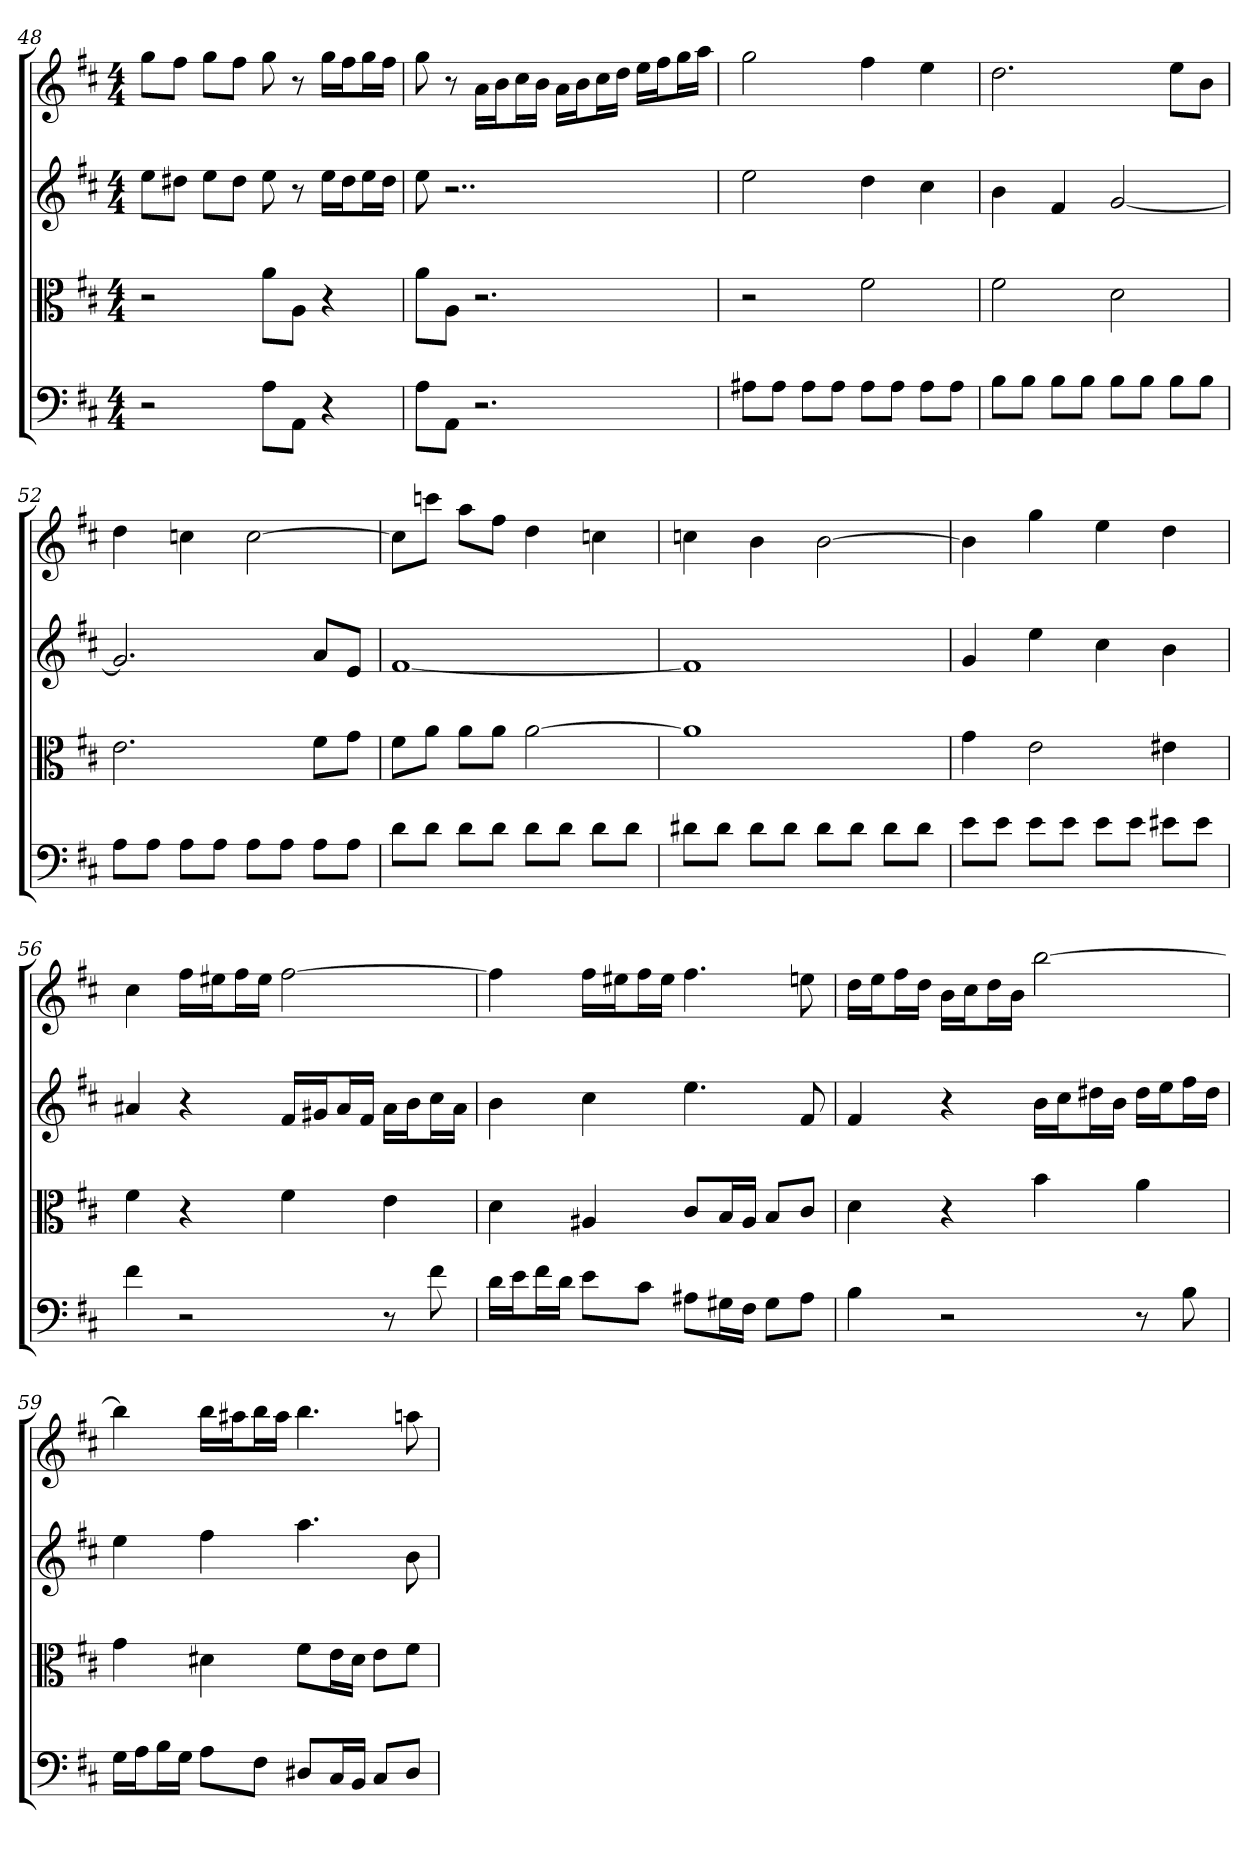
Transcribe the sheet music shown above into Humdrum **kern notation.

**kern	**kern	**kern	**kern
*part4	*part3	*part2	*part1
*staff4	*staff3	*staff2	*staff1
*clefF4	*clefC3	*	*
*k[f#c#]	*k[f#c#]	*k[f#c#]	*k[f#c#]
*D:	*D:	*D:	*D:
*M4/4	*M4/4	*M4/4	*M4/4
=48	=48	=48	=48
2r	2r	8eeL	8ggL
.	.	8dd#XJ	8ff#J
.	.	8eeL	8ggL
.	.	8dd#J	8ff#J
8A\L	8a\L	8ee	8gg
8AA\J	8A\J	8r	8r
4r	4r	16eeLL	16ggLL
.	.	16dd#J	16ff#J
.	.	16eeL	16ggL
.	.	16dd#JJ	16ff#JJ
=49	=49	=49	=49
8A\L	8a\L	8ee	8gg
8AA\J	8A\J	2..r	8r
2.r	2.r	.	16aLL
.	.	.	16bJ
.	.	.	16cc#L
.	.	.	16bJJ
.	.	.	16aLL
.	.	.	16bJ
.	.	.	16cc#L
.	.	.	16ddJJ
.	.	.	16eeLL
.	.	.	16ff#J
.	.	.	16ggL
.	.	.	16aaJJ
=50	=50	=50	=50
8A#X\L	2r	2ee	2gg
8A#\J	.	.	.
8A#\L	.	.	.
8A#\J	.	.	.
8A#\L	2f#	4dd	4ff#
8A#\J	.	.	.
8A#\L	.	4cc#	4ee
8A#\J	.	.	.
=51	=51	=51	=51
8B\L	2f#	4b	2.dd
8B\J	.	.	.
8B\L	.	4f#	.
8B\J	.	.	.
8B\L	2d	[2g	.
8B\J	.	.	.
8B\L	.	.	8eeL
8B\J	.	.	8bJ
=52	=52	=52	=52
8A\L	2.e	2.g]	4dd
8A\J	.	.	.
8A\L	.	.	4ccn
8A\J	.	.	.
8A\L	.	.	[2cc
8A\J	.	.	.
8A\L	8f#\L	8aL	.
8A\J	8g\J	8eJ	.
=53	=53	=53	=53
8d\L	8f#\L	[1f#	8ccL]
8d\J	8a\J	.	8cccnJ
8d\L	8a\L	.	8aaL
8d\J	8a\J	.	8ff#J
8d\L	[2a	.	4dd
8d\J	.	.	.
8d\L	.	.	4ccn
8d\J	.	.	.
=54	=54	=54	=54
8d#X\L	1a]	1f#]	4ccn
8d#\J	.	.	.
8d#\L	.	.	4b
8d#\J	.	.	.
8d#\L	.	.	[2b
8d#\J	.	.	.
8d#\L	.	.	.
8d#\J	.	.	.
=55	=55	=55	=55
8e\L	4g	4g	4b]
8e\J	.	.	.
8e\L	2e	4ee	4gg
8e\J	.	.	.
8e\L	.	4cc#	4ee
8e\J	.	.	.
8e#X\L	4e#X	4b	4dd
8e#\J	.	.	.
=56	=56	=56	=56
4f#	4f#	4a#X	4cc#
2r	4r	4r	16ff#LL
.	.	.	16ee#XJ
.	.	.	16ff#L
.	.	.	16ee#JJ
.	4f#	16f#LL	[2ff#
.	.	16g#XJ	.
.	.	16a#L	.
.	.	16f#JJ	.
8r	4e	16a#LL	.
.	.	16bJ	.
8f#	.	16cc#L	.
.	.	16a#JJ	.
=57	=57	=57	=57
16d\LL	4d	4b	4ff#]
16e\J	.	.	.
16f#\L	.	.	.
16d\JJ	.	.	.
8e\L	4A#X	4cc#	16ff#LL
.	.	.	16ee#XJ
8c#\J	.	.	16ff#L
.	.	.	16ee#JJ
8A#X\L	8c#/L	4.ee	4.ff#
16G#X\L	16B/L	.	.
16F#\JJ	16A#/JJ	.	.
8G#\L	8B/L	.	.
8A#\J	8c#/J	8f#	8een
=58	=58	=58	=58
4B	4d	4f#	16ddLL
.	.	.	16eeJ
.	.	.	16ff#L
.	.	.	16ddJJ
2r	4r	4r	16bLL
.	.	.	16cc#J
.	.	.	16ddL
.	.	.	16bJJ
.	4b	16bLL	[2bb
.	.	16cc#J	.
.	.	16dd#XL	.
.	.	16bJJ	.
8r	4a	16dd#LL	.
.	.	16eeJ	.
8B	.	16ff#L	.
.	.	16dd#JJ	.
=59	=59	=59	=59
16G\LL	4g	4ee	4bb]
16A\J	.	.	.
16B\L	.	.	.
16G\JJ	.	.	.
8A\L	4d#X	4ff#	16bbLL
.	.	.	16aa#XJ
8F#\J	.	.	16bbL
.	.	.	16aa#JJ
8D#X/L	8f#\L	4.aa	4.bb
16C#/L	16e\L	.	.
16BB/JJ	16d#\JJ	.	.
8C#/L	8e\L	.	.
8D#/J	8f#\J	8b	8aan
=	=	=	=
*-	*-	*-	*-
